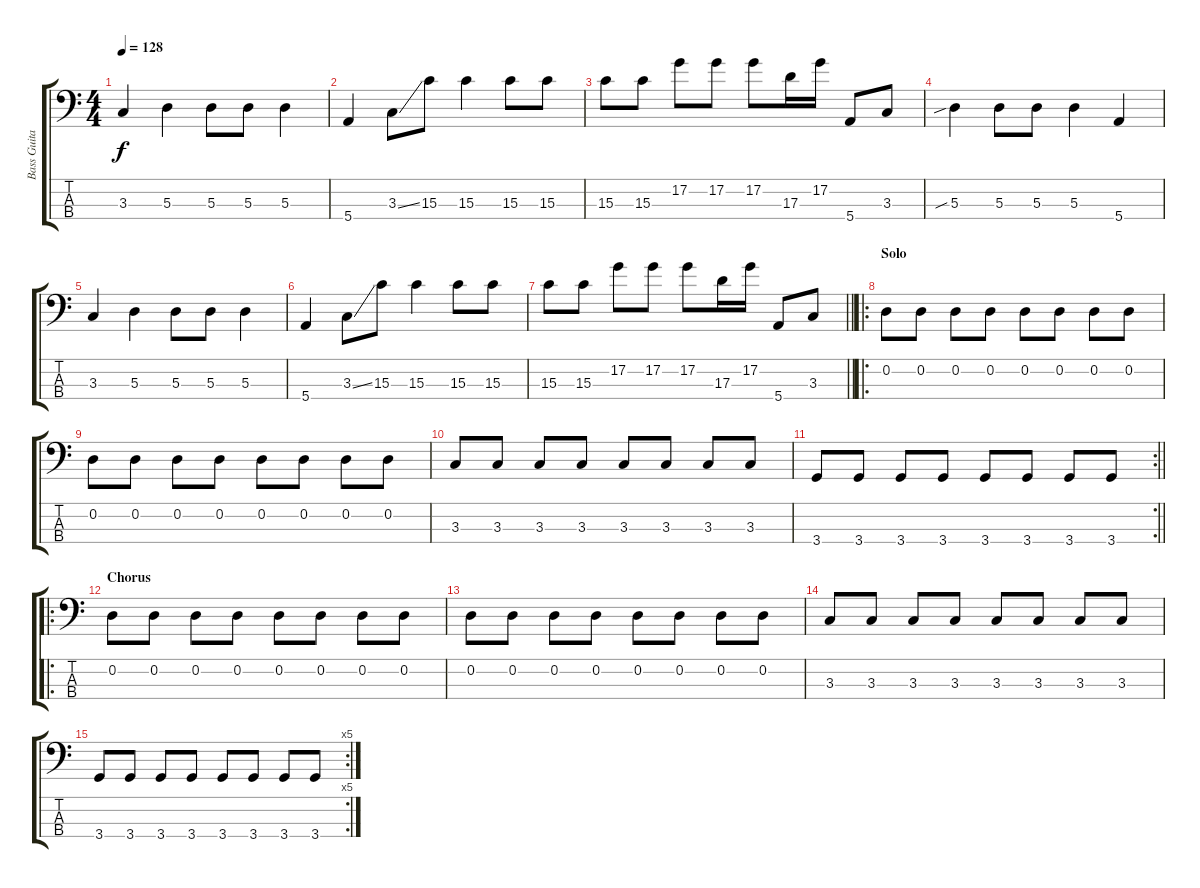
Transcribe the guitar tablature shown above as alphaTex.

\track ("Bass Guitar" "Bass Guita") {instrument electricbassfinger}
\staff {score tabs}
\tuning (G2 D2 A1 E1) {hide}
\ts (4 4)
\tempo 128
\clef f4
\ks c
3.3.4{dy f} 5.3.4 5.3.8 5.3.8 5.3.4 |
5.4.4 3.3{ss}.8 15.3.8 15.3.4 15.3.8 15.3.8 |
15.3.8 15.3.8 17.2.8 17.2.8 17.2.8 17.3.16 17.2.16 5.4.8 3.3.8 |
5.3{sib}.4 5.3.8 5.3.8 5.3.4 5.4.4 |
3.3.4 5.3.4 5.3.8 5.3.8 5.3.4 |
5.4.4 3.3{ss}.8 15.3.8 15.3.4 15.3.8 15.3.8 |
\barLineRight lightlight
15.3.8 15.3.8 17.2.8 17.2.8 17.2.8 17.3.16 17.2.16 5.4.8 3.3.8 |
\ro
\section ("" "Solo")
0.2.8{instrument electricbasspick} 0.2.8 0.2.8 0.2.8 0.2.8 0.2.8 0.2.8 0.2.8 |
0.2.8 0.2.8 0.2.8 0.2.8 0.2.8 0.2.8 0.2.8 0.2.8 |
3.3.8 3.3.8 3.3.8 3.3.8 3.3.8 3.3.8 3.3.8 3.3.8 |
\rc 2
\barLineRight lightlight
3.4.8 3.4.8 3.4.8 3.4.8 3.4.8 3.4.8 3.4.8 3.4.8 |
\ro
\section ("" "Chorus")
0.2.8{instrument electricbasspick} 0.2.8 0.2.8 0.2.8 0.2.8 0.2.8 0.2.8 0.2.8 |
0.2.8 0.2.8 0.2.8 0.2.8 0.2.8 0.2.8 0.2.8 0.2.8 |
3.3.8 3.3.8 3.3.8 3.3.8 3.3.8 3.3.8 3.3.8 3.3.8 |
\rc 5
3.4.8 3.4.8 3.4.8 3.4.8 3.4.8 3.4.8 3.4.8 3.4.8
